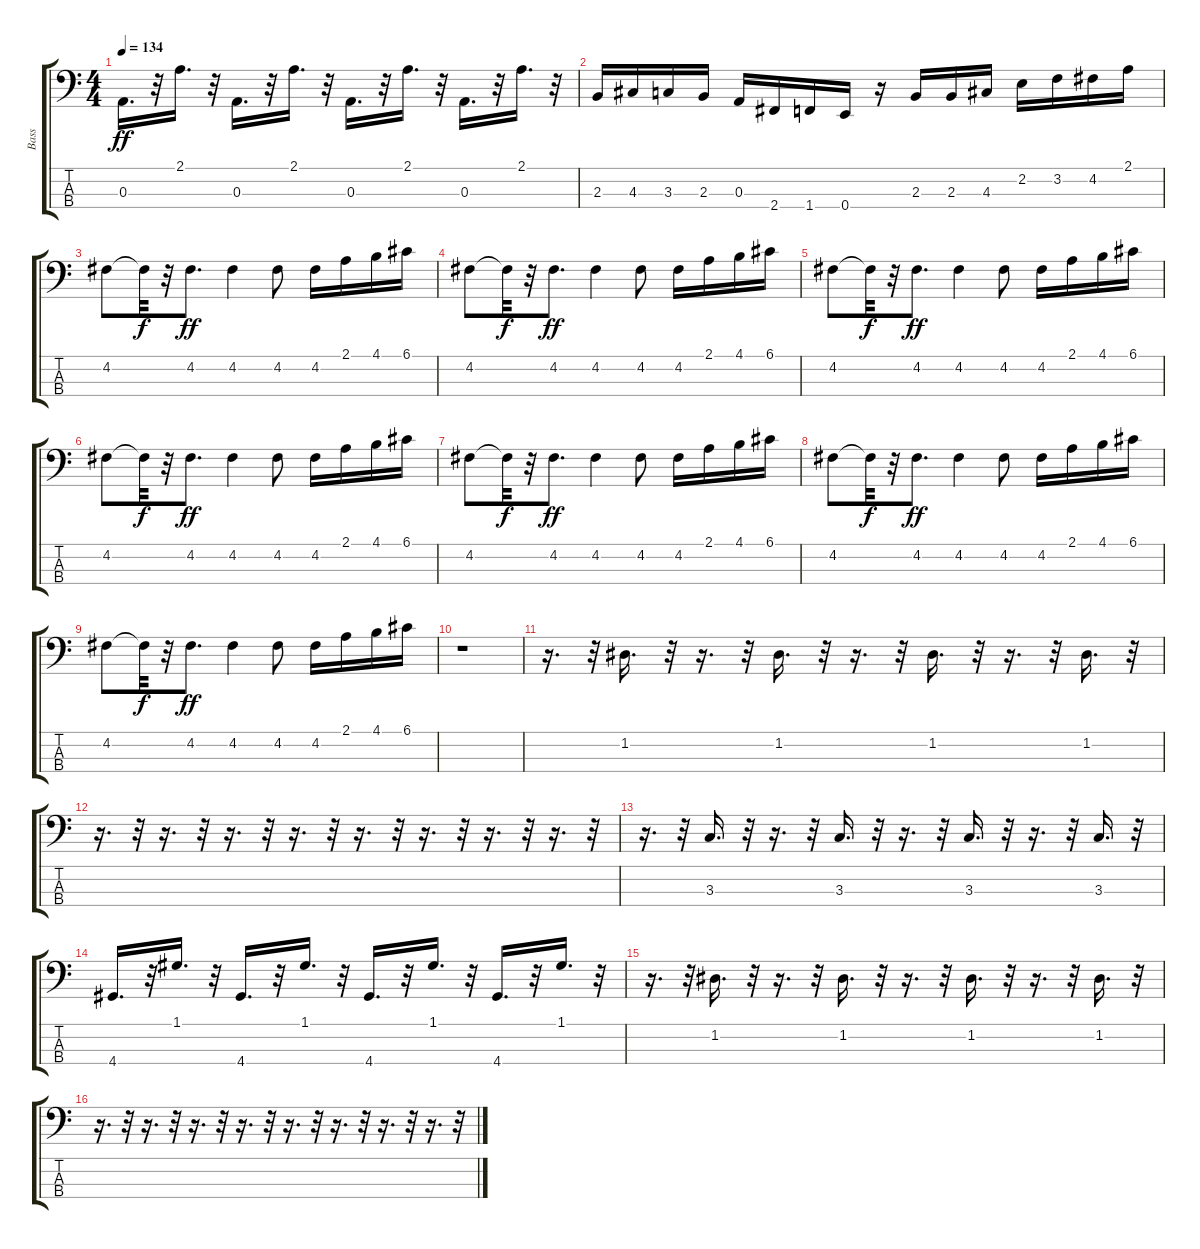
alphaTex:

\track ("Bass" "Bass") {instrument synthbass2}
\staff {score tabs}
\tuning (G2 D2 A1 E1) {hide}
\ts (4 4)
\tempo 134
\clef f4
\ks c
0.3.16{d dy ff} r.32 2.1.16{d} r.32 0.3.16{d} r.32 2.1.16{d} r.32 0.3.16{d} r.32 2.1.16{d} r.32 0.3.16{d} r.32 2.1.16{d} r.32 |
2.3.16 4.3.16 3.3.16 2.3.16 0.3.16 2.4.16 1.4.16 0.4.16 r.16 2.3.16 2.3.16 4.3.16 2.2.16 3.2.16 4.2.16 2.1.16 |
4.2.8 4.2{t}.32{dy f} r.32 4.2.8{d dy ff} 4.2.4 4.2.8 4.2.16 2.1.16 4.1.16 6.1.16 |
4.2.8 4.2{t}.32{dy f} r.32 4.2.8{d dy ff} 4.2.4 4.2.8 4.2.16 2.1.16 4.1.16 6.1.16 |
4.2.8 4.2{t}.32{dy f} r.32 4.2.8{d dy ff} 4.2.4 4.2.8 4.2.16 2.1.16 4.1.16 6.1.16 |
4.2.8 4.2{t}.32{dy f} r.32 4.2.8{d dy ff} 4.2.4 4.2.8 4.2.16 2.1.16 4.1.16 6.1.16 |
4.2.8 4.2{t}.32{dy f} r.32 4.2.8{d dy ff} 4.2.4 4.2.8 4.2.16 2.1.16 4.1.16 6.1.16 |
4.2.8 4.2{t}.32{dy f} r.32 4.2.8{d dy ff} 4.2.4 4.2.8 4.2.16 2.1.16 4.1.16 6.1.16 |
4.2.8 4.2{t}.32{dy f} r.32 4.2.8{d dy ff} 4.2.4 4.2.8 4.2.16 2.1.16 4.1.16 6.1.16 |
r.1 |
r.16{d} r.32 1.2.16{d} r.32 r.16{d} r.32 1.2.16{d} r.32 r.16{d} r.32 1.2.16{d} r.32 r.16{d} r.32 1.2.16{d} r.32 |
r.16{d} r.32 r.16{d} r.32 r.16{d} r.32 r.16{d} r.32 r.16{d} r.32 r.16{d} r.32 r.16{d} r.32 r.16{d} r.32 |
r.16{d} r.32 3.3.16{d} r.32 r.16{d} r.32 3.3.16{d} r.32 r.16{d} r.32 3.3.16{d} r.32 r.16{d} r.32 3.3.16{d} r.32 |
4.4.16{d} r.32 1.1.16{d} r.32 4.4.16{d} r.32 1.1.16{d} r.32 4.4.16{d} r.32 1.1.16{d} r.32 4.4.16{d} r.32 1.1.16{d} r.32 |
r.16{d} r.32 1.2.16{d} r.32 r.16{d} r.32 1.2.16{d} r.32 r.16{d} r.32 1.2.16{d} r.32 r.16{d} r.32 1.2.16{d} r.32 |
r.16{d} r.32 r.16{d} r.32 r.16{d} r.32 r.16{d} r.32 r.16{d} r.32 r.16{d} r.32 r.16{d} r.32 r.16{d} r.32
